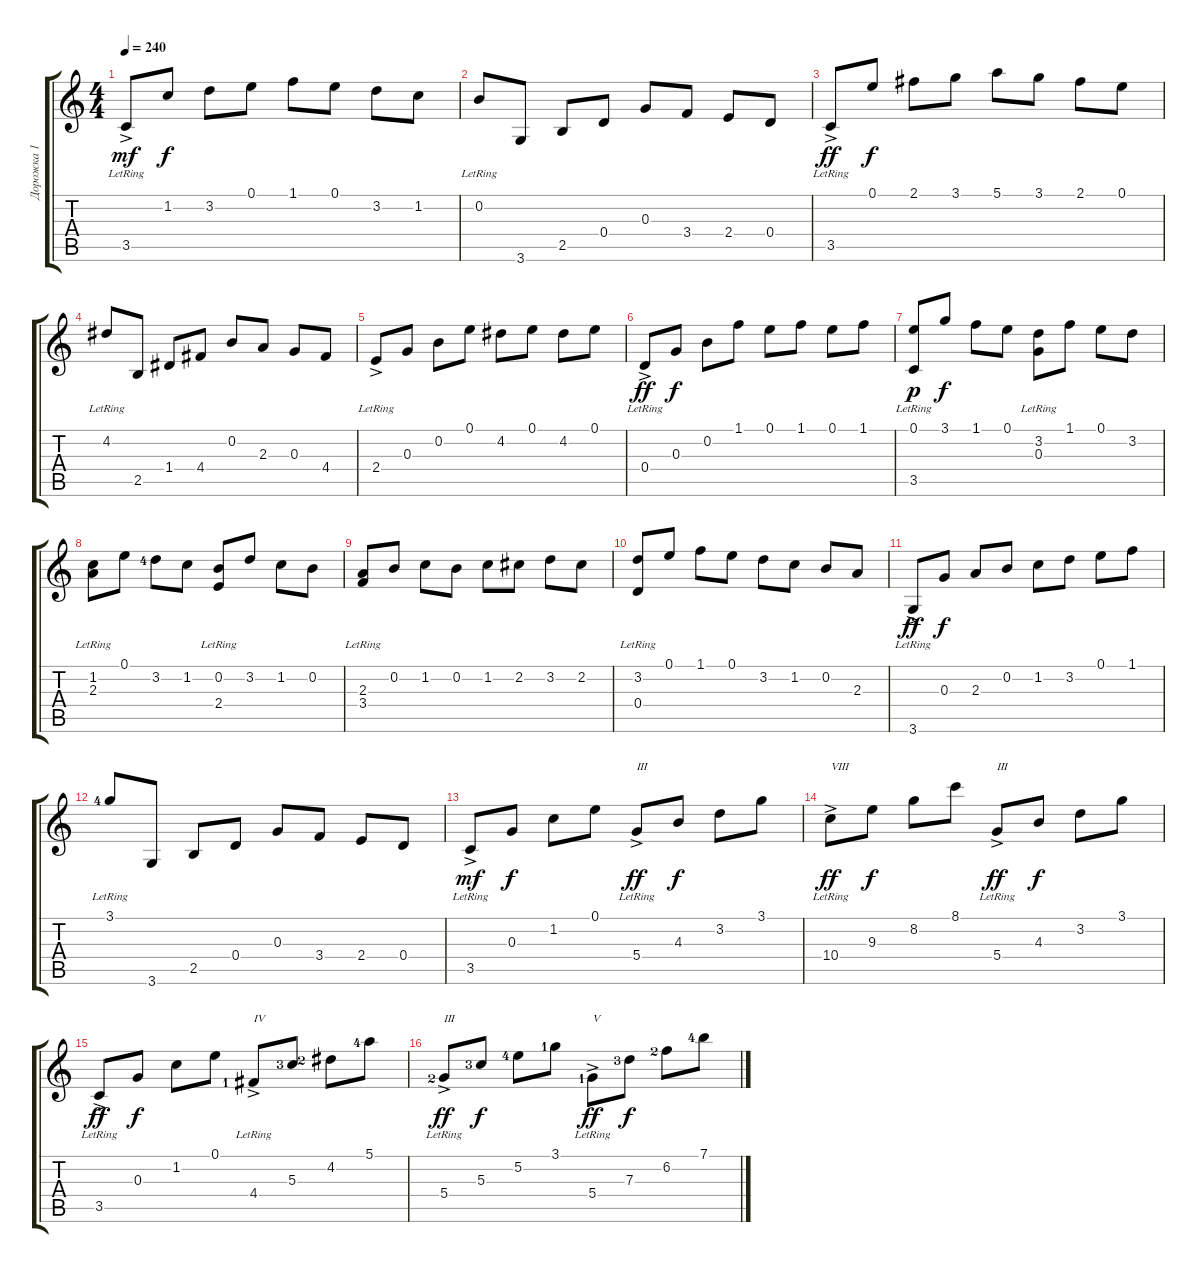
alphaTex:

\track ("Дорожка 1" "Дорожка 1") {instrument acousticguitarnylon}
\staff {score tabs}
\tuning (E4 B3 G3 D3 A2 E2) {hide}
\ts (4 4)
\tempo 240
\clef g2
\ks c
3.5{ac lr}.8{dy mf} 1.2.8{dy f} 3.2.8 0.1.8 1.1.8 0.1.8 3.2.8 1.2.8 |
0.2{lr}.8 3.6.8 2.5.8 0.4.8 0.3.8 3.4.8 2.4.8 0.4.8 |
3.5{ac lr}.8{dy ff} 0.1.8{dy f} 2.1.8 3.1.8 5.1.8 3.1.8 2.1.8 0.1.8 |
4.2{lr}.8 2.5.8 1.4.8 4.4.8 0.2.8 2.3.8 0.3.8 4.4.8 |
2.4{ac lr}.8 0.3.8 0.2.8 0.1.8 4.2.8 0.1.8 4.2.8 0.1.8 |
0.4{ac lr}.8{dy ff} 0.3.8{dy f} 0.2.8 1.1.8 0.1.8 1.1.8 0.1.8 1.1.8 |
(0.1 3.5{lr}).8{dy p} 3.1.8{dy f} 1.1.8 0.1.8 (3.2 0.3{lr}).8 1.1.8 0.1.8 3.2.8 |
(1.2 2.3{lr}).8 0.1.8 3.2{lf 5}.8 1.2.8 (0.2 2.4{lr}).8 3.2.8 1.2.8 0.2.8 |
(2.3 3.4{lr}).8 0.2.8 1.2.8 0.2.8 1.2.8 2.2.8 3.2.8 2.2.8 |
(3.2{lr} 0.4).8 0.1.8 1.1.8 0.1.8 3.2.8 1.2.8 0.2.8 2.3.8 |
3.6{ac lr}.8{dy ff} 0.3.8{dy f} 2.3.8 0.2.8 1.2.8 3.2.8 0.1.8 1.1.8 |
3.1{lr lf 5}.8 3.6.8 2.5.8 0.4.8 0.3.8 3.4.8 2.4.8 0.4.8 |
3.5{ac lr}.8{dy mf} 0.3.8{dy f} 1.2.8 0.1.8 5.4{ac lr}.8{txt "III" dy ff} 4.3.8{dy f} 3.2.8 3.1.8 |
10.4{ac lr}.8{txt "VIII" dy ff} 9.3.8{dy f} 8.2.8 8.1.8 5.4{ac lr}.8{txt "III" dy ff} 4.3.8{dy f} 3.2.8 3.1.8 |
3.5{ac lr}.8{dy ff} 0.3.8{dy f} 1.2.8 0.1.8 4.4{ac lr lf 2}.8{txt "IV"} 5.3{lf 4}.8 4.2{lf 3}.8 5.1{lf 5}.8 |
5.4{ac lr lf 3}.8{txt "III" dy ff} 5.3{lf 4}.8{dy f} 5.2{lf 5}.8 3.1{lf 2}.8 5.4{ac lr lf 2}.8{txt "V" dy ff} 7.3{lf 4}.8{dy f} 6.2{lf 3}.8 7.1{lf 5}.8
